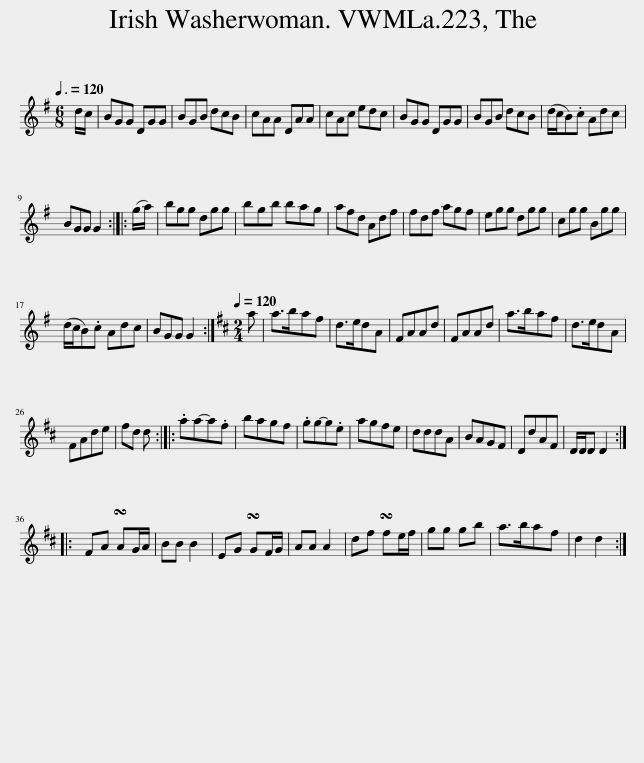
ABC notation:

X:1
L:1/8
Q:3/8=120
M:6/8
I:linebreak $
K:G
V:1 treble
V:1
 d/c/ | BGG DGG | BGB dcB | cAA DAA | cAc edc | %5
 BGG DGG | BGB dcB | (d/c/B).c Adc |$ BGG G2 :: (g/a/) | %10
 bgg dgg | bgb bag | afd Adf | fdf agf | egg dgg | %15
 cgg Bgg |$ (d/c/B).c Adc | BGG G2 :|[K:D][M:2/4][Q:1/4=120] a | a>baf | %20
 d>edA | FAAd | FAAd | a>baf | d>edA |$ %25
 FAde | fd d :: .aa-a.f | bagf | .gg-g.e | %30
 agfe | dddA | BAGF | DdAF | D/D/D D2 ::$ %35
 FA !turn!AG/A/ | BB B2 | EG !turn!GF/G/ | AA A2 | df !turn!fe/f/ | %40
 gg gb | a>baf | d2 d2 :| %43
